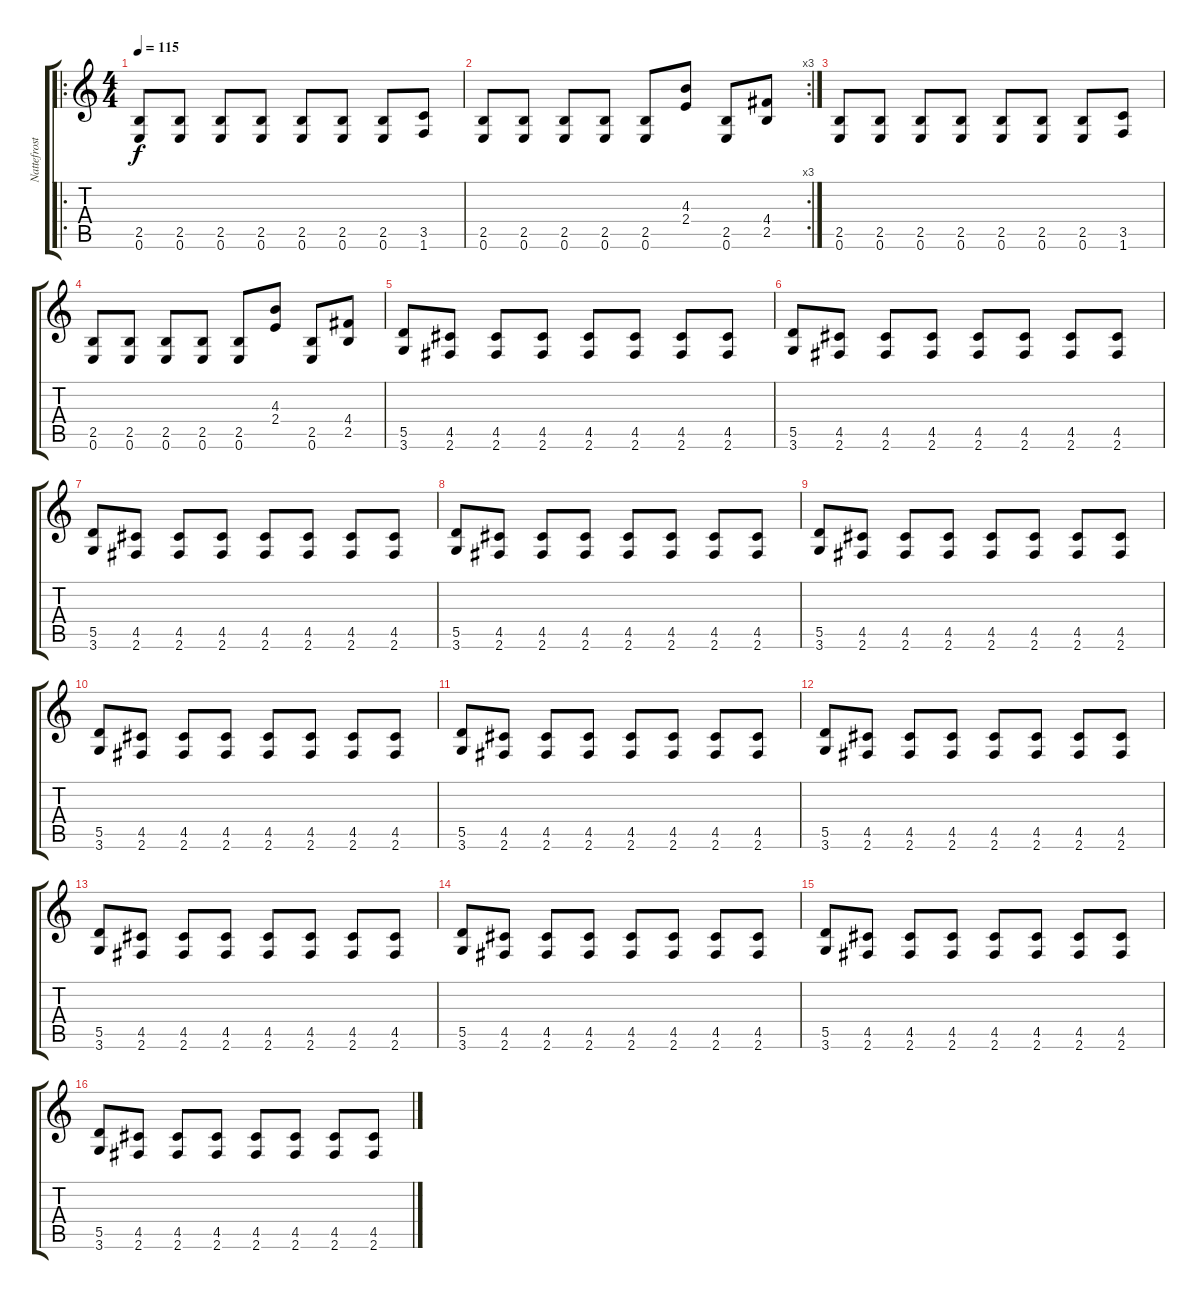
\track ("Nattefrost" "Nattefrost") {instrument distortionguitar}
\staff {score tabs}
\tuning (E4 B3 G3 D3 A2 E2) {hide}
\ro
\ts (4 4)
\tempo 115
\clef g2
\ks c
(2.5 0.6).8{dy f} (2.5 0.6).8 (2.5 0.6).8 (2.5 0.6).8 (2.5 0.6).8 (2.5 0.6).8 (2.5 0.6).8 (3.5 1.6).8 |
\rc 3
(2.5 0.6).8 (2.5 0.6).8 (2.5 0.6).8 (2.5 0.6).8 (2.5 0.6).8 (4.3 2.4).8 (2.5 0.6).8 (4.4 2.5).8 |
(2.5 0.6).8 (2.5 0.6).8 (2.5 0.6).8 (2.5 0.6).8 (2.5 0.6).8 (2.5 0.6).8 (2.5 0.6).8 (3.5 1.6).8 |
(2.5 0.6).8 (2.5 0.6).8 (2.5 0.6).8 (2.5 0.6).8 (2.5 0.6).8 (4.3 2.4).8 (2.5 0.6).8 (4.4 2.5).8 |
(5.5 3.6).8 (4.5 2.6).8 (4.5 2.6).8 (4.5 2.6).8 (4.5 2.6).8 (4.5 2.6).8 (4.5 2.6).8 (4.5 2.6).8 |
(5.5 3.6).8 (4.5 2.6).8 (4.5 2.6).8 (4.5 2.6).8 (4.5 2.6).8 (4.5 2.6).8 (4.5 2.6).8 (4.5 2.6).8 |
(5.5 3.6).8 (4.5 2.6).8 (4.5 2.6).8 (4.5 2.6).8 (4.5 2.6).8 (4.5 2.6).8 (4.5 2.6).8 (4.5 2.6).8 |
(5.5 3.6).8 (4.5 2.6).8 (4.5 2.6).8 (4.5 2.6).8 (4.5 2.6).8 (4.5 2.6).8 (4.5 2.6).8 (4.5 2.6).8 |
(5.5 3.6).8 (4.5 2.6).8 (4.5 2.6).8 (4.5 2.6).8 (4.5 2.6).8 (4.5 2.6).8 (4.5 2.6).8 (4.5 2.6).8 |
(5.5 3.6).8 (4.5 2.6).8 (4.5 2.6).8 (4.5 2.6).8 (4.5 2.6).8 (4.5 2.6).8 (4.5 2.6).8 (4.5 2.6).8 |
(5.5 3.6).8 (4.5 2.6).8 (4.5 2.6).8 (4.5 2.6).8 (4.5 2.6).8 (4.5 2.6).8 (4.5 2.6).8 (4.5 2.6).8 |
(5.5 3.6).8 (4.5 2.6).8 (4.5 2.6).8 (4.5 2.6).8 (4.5 2.6).8 (4.5 2.6).8 (4.5 2.6).8 (4.5 2.6).8 |
(5.5 3.6).8 (4.5 2.6).8 (4.5 2.6).8 (4.5 2.6).8 (4.5 2.6).8 (4.5 2.6).8 (4.5 2.6).8 (4.5 2.6).8 |
(5.5 3.6).8 (4.5 2.6).8 (4.5 2.6).8 (4.5 2.6).8 (4.5 2.6).8 (4.5 2.6).8 (4.5 2.6).8 (4.5 2.6).8 |
(5.5 3.6).8 (4.5 2.6).8 (4.5 2.6).8 (4.5 2.6).8 (4.5 2.6).8 (4.5 2.6).8 (4.5 2.6).8 (4.5 2.6).8 |
(5.5 3.6).8 (4.5 2.6).8 (4.5 2.6).8 (4.5 2.6).8 (4.5 2.6).8 (4.5 2.6).8 (4.5 2.6).8 (4.5 2.6).8
